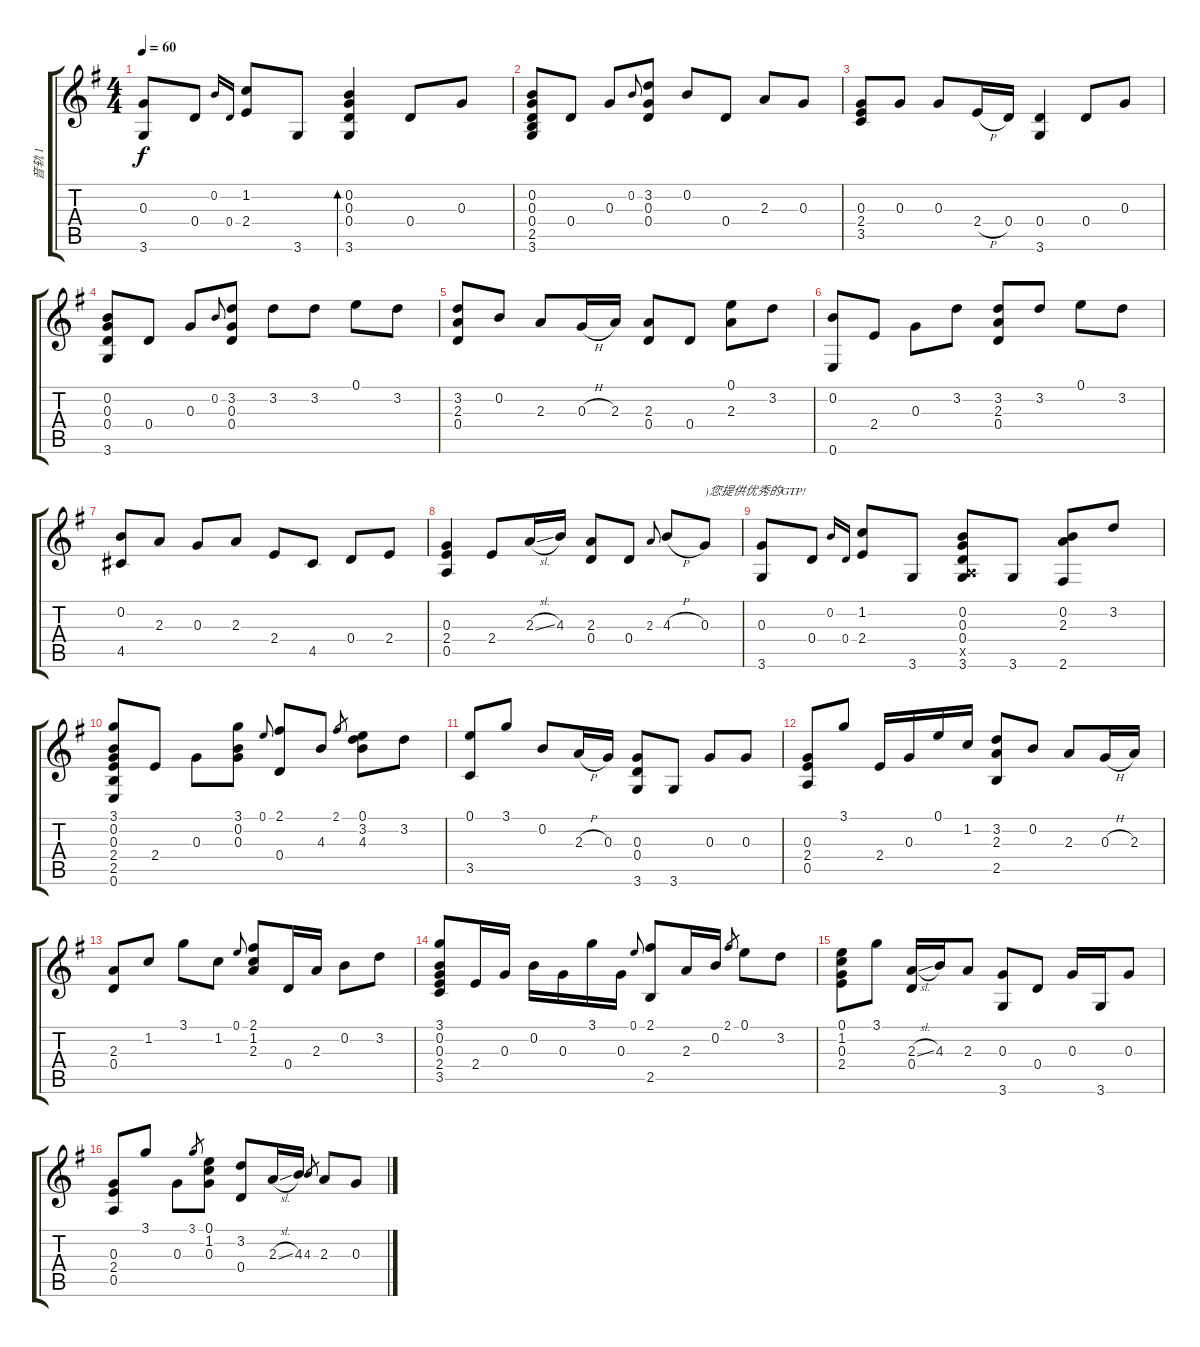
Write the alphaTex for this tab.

\track ("音轨 1" "音轨 1") {instrument acousticguitarsteel}
\staff {score tabs}
\tuning (E4 B3 G3 D3 A2 E2) {hide}
\ts (4 4)
\tempo 60
\clef g2
\ks g
(0.3 3.6).8{dy f} 0.4.8 0.2.16{gr onbeat} 0.4.16{gr onbeat} (1.2 2.4).8 3.6.8 (0.2 0.3 0.4 3.6).4{bd 240} 0.4.8 0.3.8 |
(0.2 0.3 0.4 2.5 3.6).8 0.4.8 0.3.8 0.2.8{gr onbeat} (3.2 0.3 0.4).8 0.2.8 0.4.8 2.3.8 0.3.8 |
(0.3 2.4 3.5).8 0.3.8 0.3.8 2.4{h}.16 0.4.16 (0.4 3.6).4 0.4.8 0.3.8 |
(0.2 0.3 0.4 3.6).8 0.4.8 0.3.8 0.2.8{gr onbeat} (3.2 0.3 0.4).8 3.2.8 3.2.8 0.1.8 3.2.8 |
(3.2 2.3 0.4).8 0.2.8 2.3.8 0.3{h}.16 2.3.16 (2.3 0.4).8 0.4.8 (0.1 2.3).8 3.2.8 |
(0.2 0.6).8 2.4.8 0.3.8 3.2.8 (3.2 2.3 0.4).8 3.2.8 0.1.8 3.2.8 |
(0.2 4.5).8 2.3.8 0.3.8 2.3.8 2.4.8 4.5.8 0.4.8 2.4.8 |
(0.3 2.4 0.5).4 2.4.8 2.3{sl}.16 4.3.16 (2.3 0.4).8 0.4.8 2.3.8{gr onbeat} 4.3{h}.8 0.3.8{txt ")您提供优秀的GTP!"} |
(0.3 3.6).8 0.4.8 0.2.16{gr onbeat} 0.4.16{gr onbeat} (1.2 2.4).8 3.6.8 (0.2 0.3 0.4 0.5{x} 3.6).8 3.6.8 (0.2 2.3 2.6).8 3.2.8 |
(3.1 0.2 0.3 2.4 2.5 0.6).8 2.4.8 0.3.8 (3.1 0.2 0.3).8 0.1.8{gr onbeat} (2.1 0.4).8 4.3.8 2.1.8{gr} (0.1 3.2 4.3).8 3.2.8 |
(0.1 3.5).8 3.1.8 0.2.8 2.3{h}.16 0.3.16 (0.3 0.4 3.6).8 3.6.8 0.3.8 0.3.8 |
(0.3 2.4 0.5).8 3.1.8 2.4.16 0.3.16 0.1.16 1.2.16 (3.2 2.3 2.5).8 0.2.8 2.3.8 0.3{h}.16 2.3.16 |
(2.3 0.4).8 1.2.8 3.1.8 1.2.8 0.1.8{gr onbeat} (2.1 1.2 2.3).8 0.4.16 2.3.16 0.2.8 3.2.8 |
(3.1 0.2 0.3 2.4 3.5).8 2.4.16 0.3.16 0.2.16 0.3.16 3.1.16 0.3.16 0.1.8{gr onbeat} (2.1 2.5).8 2.3.16 0.2.16 2.1.8{gr} 0.1.8 3.2.8 |
(0.1 1.2 0.3 2.4).8 3.1.8 (2.3{sl} 0.4).16 4.3.16 2.3.8 (0.3 3.6).8 0.4.8 0.3.16 3.6.16 0.3.8 |
(0.3 2.4 0.5).8 3.1.8 0.3.8 3.1.8{gr} (0.1 1.2 0.3).8 (3.2 0.4).8 2.3{sl}.16 4.3.16 4.3.8{gr} 2.3.8 0.3.8
